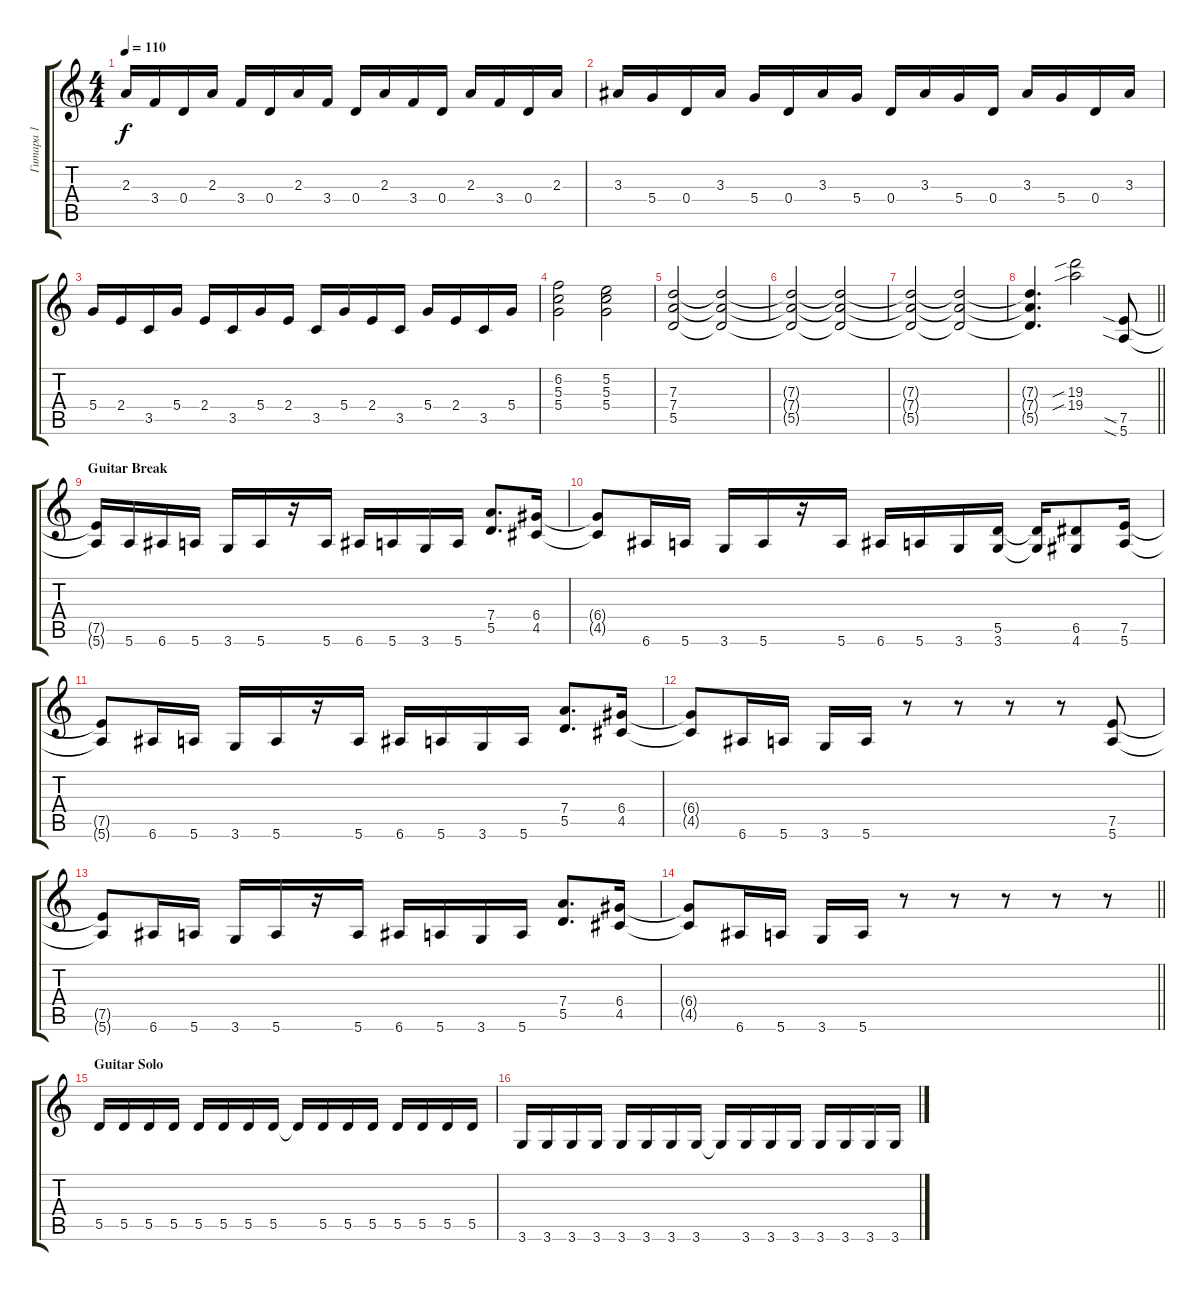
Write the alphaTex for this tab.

\track ("Гитара 1" "Гитара 1") {instrument overdrivenguitar}
\staff {score tabs}
\tuning (E4 B3 G3 D3 A2 E2) {hide}
\ts (4 4)
\tempo 110
\clef g2
\ks c
2.3.16{dy f} 3.4.16 0.4.16 2.3.16 3.4.16 0.4.16 2.3.16 3.4.16 0.4.16 2.3.16 3.4.16 0.4.16 2.3.16 3.4.16 0.4.16 2.3.16 |
3.3.16 5.4.16 0.4.16 3.3.16 5.4.16 0.4.16 3.3.16 5.4.16 0.4.16 3.3.16 5.4.16 0.4.16 3.3.16 5.4.16 0.4.16 3.3.16 |
5.4.16 2.4.16 3.5.16 5.4.16 2.4.16 3.5.16 5.4.16 2.4.16 3.5.16 5.4.16 2.4.16 3.5.16 5.4.16 2.4.16 3.5.16 5.4.16 |
(6.2 5.3 5.4).2 (5.2 5.3 5.4).2 |
(7.3 7.4 5.5).2 (7.3{t} 7.4{t} 5.5{t}).2{volume 10} |
(7.3{t} 7.4{t} 5.5{t}).2{volume 9} (7.3{t} 7.4{t} 5.5{t}).2{volume 7} |
(7.3{t} 7.4{t} 5.5{t}).2{volume 5} (7.3{t} 7.4{t} 5.5{t}).2{volume 4} |
\barLineRight lightlight
(7.3{t} 7.4{t} 5.5{t}).4{d volume 3} (19.3{sib} 19.4{sib}).2{volume 10 balance 0} (7.5{sia} 5.6{sia}).8 |
\section ("" "Guitar Break")
(7.5{t} 5.6{t}).16 5.6.16 6.6.16 5.6.16 3.6.16 5.6.16 r.16 5.6.16 6.6.16 5.6.16 3.6.16 5.6.16 (7.4 5.5).8{d} (6.4 4.5).16 |
(6.4{t} 4.5{t}).8 6.6.16 5.6.16 3.6.16 5.6.16 r.16 5.6.16 6.6.16 5.6.16 3.6.16 (5.5 3.6).16 (5.5{t} 3.6{t}).16 (6.5 4.6).8 (7.5 5.6).16 |
(7.5{t} 5.6{t}).8 6.6.16 5.6.16 3.6.16 5.6.16 r.16 5.6.16 6.6.16 5.6.16 3.6.16 5.6.16 (7.4 5.5).8{d} (6.4 4.5).16 |
(6.4{t} 4.5{t}).8 6.6.16 5.6.16 3.6.16 5.6.16 r.8 r.8 r.8 r.8 (7.5 5.6).8 |
(7.5{t} 5.6{t}).8 6.6.16 5.6.16 3.6.16 5.6.16 r.16 5.6.16 6.6.16 5.6.16 3.6.16 5.6.16 (7.4 5.5).8{d} (6.4 4.5).16 |
\barLineRight lightlight
(6.4{t} 4.5{t}).8 6.6.16 5.6.16 3.6.16 5.6.16 r.8 r.8 r.8 r.8 r.8 |
\section ("" "Guitar Solo")
5.5.16{volume 10} 5.5.16 5.5.16 5.5.16 5.5.16 5.5.16 5.5.16 5.5.16 5.5{t}.16 5.5.16 5.5.16 5.5.16 5.5.16 5.5.16 5.5.16 5.5.16 |
3.6.16 3.6.16 3.6.16 3.6.16 3.6.16 3.6.16 3.6.16 3.6.16 3.6{t}.16 3.6.16 3.6.16 3.6.16 3.6.16 3.6.16 3.6.16 3.6.16
